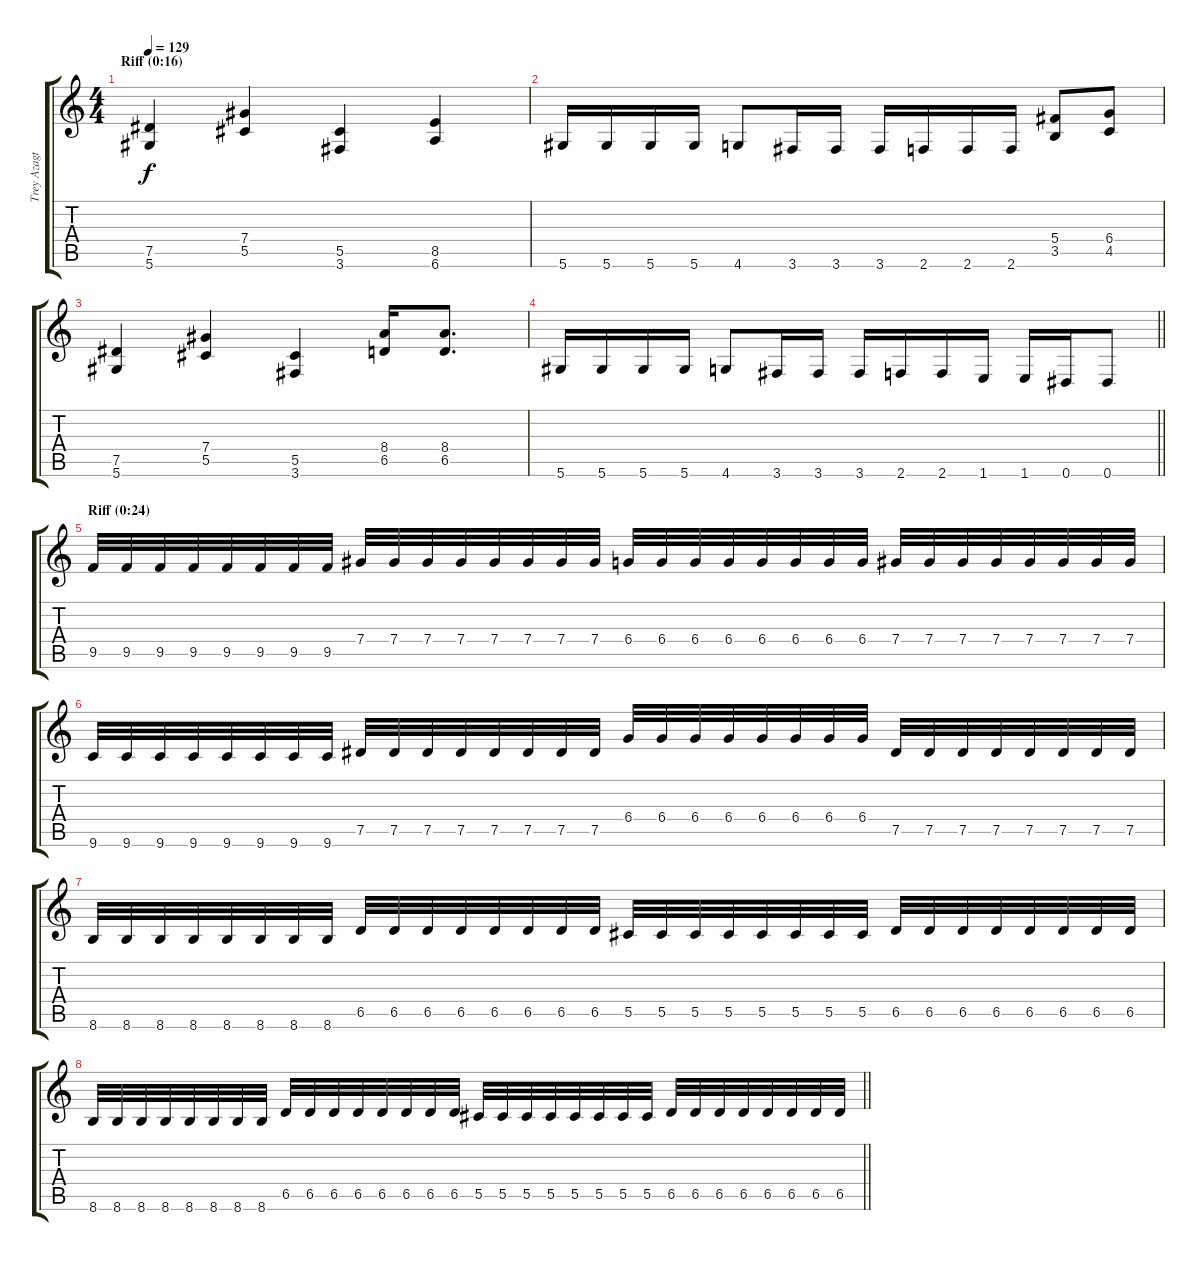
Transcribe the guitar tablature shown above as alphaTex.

\track ("Trey Azagthoth " "Trey Azagt") {instrument distortionguitar}
\staff {score tabs}
\tuning (Eb4 Bb3 Gb3 Db3 Ab2 Eb2) {hide}
\ts (4 4)
\section ("" "Riff (0:16)")
\tempo 129
\clef g2
\ks c
(7.5 5.6).4{dy f} (7.4 5.5).4 (5.5 3.6).4 (8.5 6.6).4 |
5.6.16 5.6.16 5.6.16 5.6.16 4.6.8 3.6.16 3.6.16 3.6.16 2.6.16 2.6.16 2.6.16 (5.4 3.5).8 (6.4 4.5).8 |
(7.5 5.6).4 (7.4 5.5).4 (5.5 3.6).4 (8.4 6.5).16 (8.4 6.5).8{d} |
\barLineRight lightlight
5.6.16 5.6.16 5.6.16 5.6.16 4.6.8 3.6.16 3.6.16 3.6.16 2.6.16 2.6.16 1.6.16 1.6.16 0.6.16 0.6.8 |
\section ("" "Riff (0:24)")
9.5.32 9.5.32 9.5.32 9.5.32 9.5.32 9.5.32 9.5.32 9.5.32 7.4.32 7.4.32 7.4.32 7.4.32 7.4.32 7.4.32 7.4.32 7.4.32 6.4.32 6.4.32 6.4.32 6.4.32 6.4.32 6.4.32 6.4.32 6.4.32 7.4.32 7.4.32 7.4.32 7.4.32 7.4.32 7.4.32 7.4.32 7.4.32 |
9.6.32 9.6.32 9.6.32 9.6.32 9.6.32 9.6.32 9.6.32 9.6.32 7.5.32 7.5.32 7.5.32 7.5.32 7.5.32 7.5.32 7.5.32 7.5.32 6.4.32 6.4.32 6.4.32 6.4.32 6.4.32 6.4.32 6.4.32 6.4.32 7.5.32 7.5.32 7.5.32 7.5.32 7.5.32 7.5.32 7.5.32 7.5.32 |
8.6.32 8.6.32 8.6.32 8.6.32 8.6.32 8.6.32 8.6.32 8.6.32 6.5.32 6.5.32 6.5.32 6.5.32 6.5.32 6.5.32 6.5.32 6.5.32 5.5.32 5.5.32 5.5.32 5.5.32 5.5.32 5.5.32 5.5.32 5.5.32 6.5.32 6.5.32 6.5.32 6.5.32 6.5.32 6.5.32 6.5.32 6.5.32 |
\barLineRight lightlight
8.6.32 8.6.32 8.6.32 8.6.32 8.6.32 8.6.32 8.6.32 8.6.32 6.5.32 6.5.32 6.5.32 6.5.32 6.5.32 6.5.32 6.5.32 6.5.32 5.5.32 5.5.32 5.5.32 5.5.32 5.5.32 5.5.32 5.5.32 5.5.32 6.5.32 6.5.32 6.5.32 6.5.32 6.5.32 6.5.32 6.5.32 6.5.32
